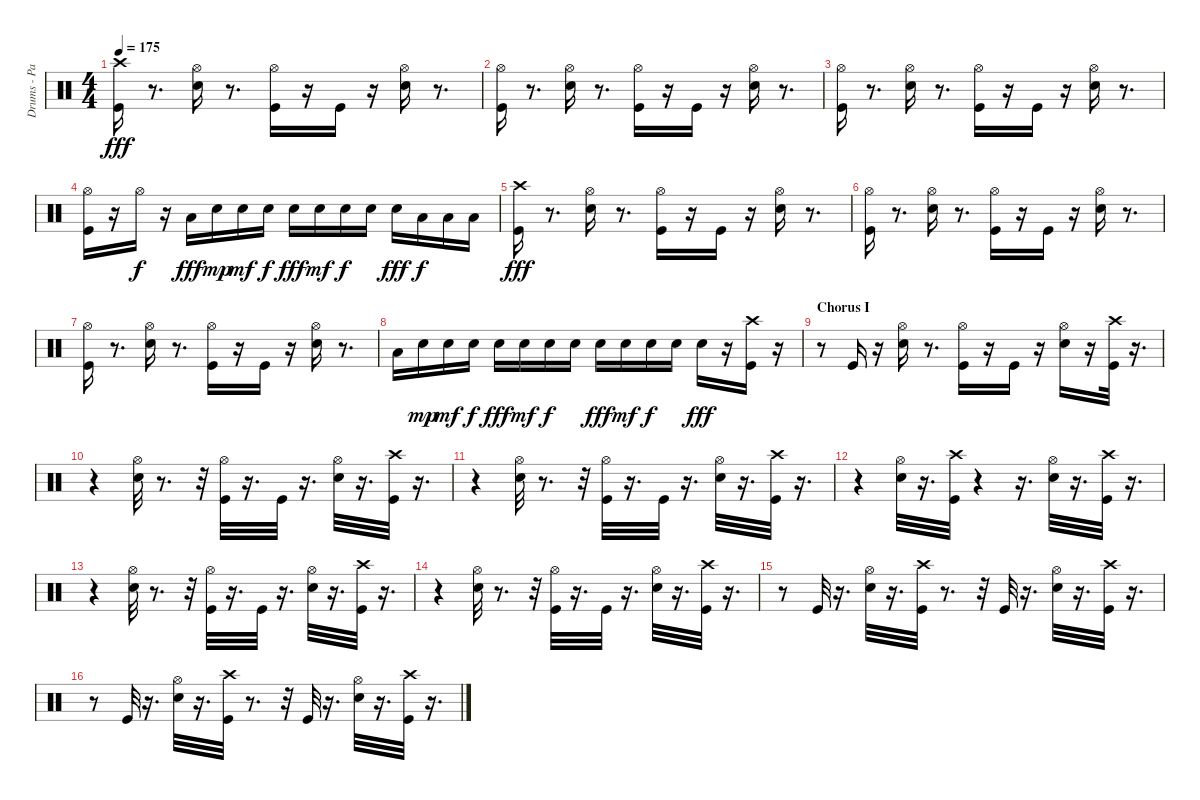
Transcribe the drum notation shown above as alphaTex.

\track ("Drums - Paice" "Drums - Pa") {instrument percussion}
\staff {score}
\articulation defaults
\ts (4 4)
\tempo 175
\clef neutral
\ks c
("Crash high (hit)" "Kick (hit)").16{dy fff} r.8{d} ("Snare (hit) 2" "Hi-Hat (open)").16 r.8{d} ("Hi-Hat (open)" "Kick (hit)").16 r.16 "Kick (hit)".16 r.16 ("Hi-Hat (open)" "Snare (hit) 2").16 r.8{d} |
("Kick (hit)" "Hi-Hat (open)").16 r.8{d} ("Hi-Hat (open)" "Snare (hit) 2").16 r.8{d} ("Hi-Hat (open)" "Kick (hit)").16 r.16 "Kick (hit)".16 r.16 ("Hi-Hat (open)" "Snare (hit) 2").16 r.8{d} |
("Hi-Hat (open)" "Kick (hit)").16 r.8{d} ("Hi-Hat (open)" "Snare (hit) 2").16 r.8{d} ("Kick (hit)" "Hi-Hat (open)").16 r.16 "Kick (hit)".16 r.16 ("Snare (hit) 2" "Hi-Hat (open)").16 r.8{d} |
("Hi-Hat (open)" "Kick (hit)").16 r.16 "Hi-Hat (open)".16{dy f} r.16 "Low Tom (hit)".16{dy fff} "Snare (hit) 2".16{dy mp} "Snare (hit) 2".16{dy mf} "Snare (hit) 2".16{dy f} "Snare (hit) 2".16{dy fff} "Snare (hit) 2".16{dy mf} "Snare (hit) 2".16{dy f} "Snare (hit) 2".16 "Snare (hit) 2".16{dy fff} "Low Tom (hit)".16{dy f} "Low Tom (hit)".16 "Low Tom (hit)".16 |
("Crash high (hit)" "Kick (hit)").16{dy fff} r.8{d} ("Snare (hit) 2" "Hi-Hat (open)").16 r.8{d} ("Hi-Hat (open)" "Kick (hit)").16 r.16 "Kick (hit)".16 r.16 ("Snare (hit) 2" "Hi-Hat (open)").16 r.8{d} |
("Kick (hit)" "Hi-Hat (open)").16 r.8{d} ("Snare (hit) 2" "Hi-Hat (open)").16 r.8{d} ("Hi-Hat (open)" "Kick (hit)").16 r.16 "Kick (hit)".16 r.16 ("Hi-Hat (open)" "Snare (hit) 2").16 r.8{d} |
("Kick (hit)" "Hi-Hat (open)").16 r.8{d} ("Snare (hit) 2" "Hi-Hat (open)").16 r.8{d} ("Hi-Hat (open)" "Kick (hit)").16 r.16 "Kick (hit)".16 r.16 ("Hi-Hat (open)" "Snare (hit) 2").16 r.8{d} |
"Low Tom (hit)".16 "Snare (hit) 2".16{dy mp} "Snare (hit) 2".16{dy mf} "Snare (hit) 2".16{dy f} "Snare (hit) 2".16{dy fff} "Snare (hit) 2".16{dy mf} "Snare (hit) 2".16{dy f} "Snare (hit) 2".16 "Snare (hit) 2".16{dy fff} "Snare (hit) 2".16{dy mf} "Snare (hit) 2".16{dy f} "Snare (hit) 2".16 "Snare (hit) 2".16{dy fff} r.16 ("Kick (hit)" "Crash high (hit)").16 r.16 |
\section ("" "Chorus I")
r.8 "Kick (hit)".16 r.16 ("Hi-Hat (open)" "Snare (hit) 2").16 r.8{d} ("Hi-Hat (open)" "Kick (hit)").16 r.16 "Kick (hit)".16 r.16 ("Hi-Hat (open)" "Snare (hit) 2").16 r.16 ("Kick (hit)" "Crash high (hit)").32 r.16{d} |
r.4 ("Hi-Hat (open)" "Snare (hit) 2").32 r.8{d} r.32 ("Hi-Hat (open)" "Kick (hit)").32 r.16{d} "Kick (hit)".32 r.16{d} ("Hi-Hat (open)" "Snare (hit) 2").32 r.16{d} ("Kick (hit)" "Crash high (hit)").32 r.16{d} |
r.4 ("Hi-Hat (open)" "Snare (hit) 2").32 r.8{d} r.32 ("Hi-Hat (open)" "Kick (hit)").32 r.16{d} "Kick (hit)".32 r.16{d} ("Hi-Hat (open)" "Snare (hit) 2").32 r.16{d} ("Kick (hit)" "Crash high (hit)").32 r.16{d} |
r.4 ("Hi-Hat (open)" "Snare (hit) 2").32 r.16{d} ("Kick (hit)" "Crash high (hit)").32 r.4 r.16{d} ("Hi-Hat (open)" "Snare (hit) 2").32 r.16{d} ("Kick (hit)" "Crash high (hit)").32 r.16{d} |
r.4 ("Snare (hit) 2" "Hi-Hat (open)").32 r.8{d} r.32 ("Kick (hit)" "Hi-Hat (open)").32 r.16{d} "Kick (hit)".32 r.16{d} ("Hi-Hat (open)" "Snare (hit) 2").32 r.16{d} ("Crash high (hit)" "Kick (hit)").32 r.16{d} |
r.4 ("Snare (hit) 2" "Hi-Hat (open)").32 r.8{d} r.32 ("Kick (hit)" "Hi-Hat (open)").32 r.16{d} "Kick (hit)".32 r.16{d} ("Snare (hit) 2" "Hi-Hat (open)").32 r.16{d} ("Crash high (hit)" "Kick (hit)").32 r.16{d} |
r.8 "Kick (hit)".32 r.16{d} ("Hi-Hat (open)" "Snare (hit) 2").32 r.16{d} ("Kick (hit)" "Crash high (hit)").32 r.8{d} r.32 "Kick (hit)".32 r.16{d} ("Hi-Hat (open)" "Snare (hit) 2").32 r.16{d} ("Crash high (hit)" "Kick (hit)").32 r.16{d} |
r.8 "Kick (hit)".32 r.16{d} ("Snare (hit) 2" "Hi-Hat (open)").32 r.16{d} ("Kick (hit)" "Crash high (hit)").32 r.8{d} r.32 "Kick (hit)".32 r.16{d} ("Hi-Hat (open)" "Snare (hit) 2").32 r.16{d} ("Crash high (hit)" "Kick (hit)").32 r.16{d}
